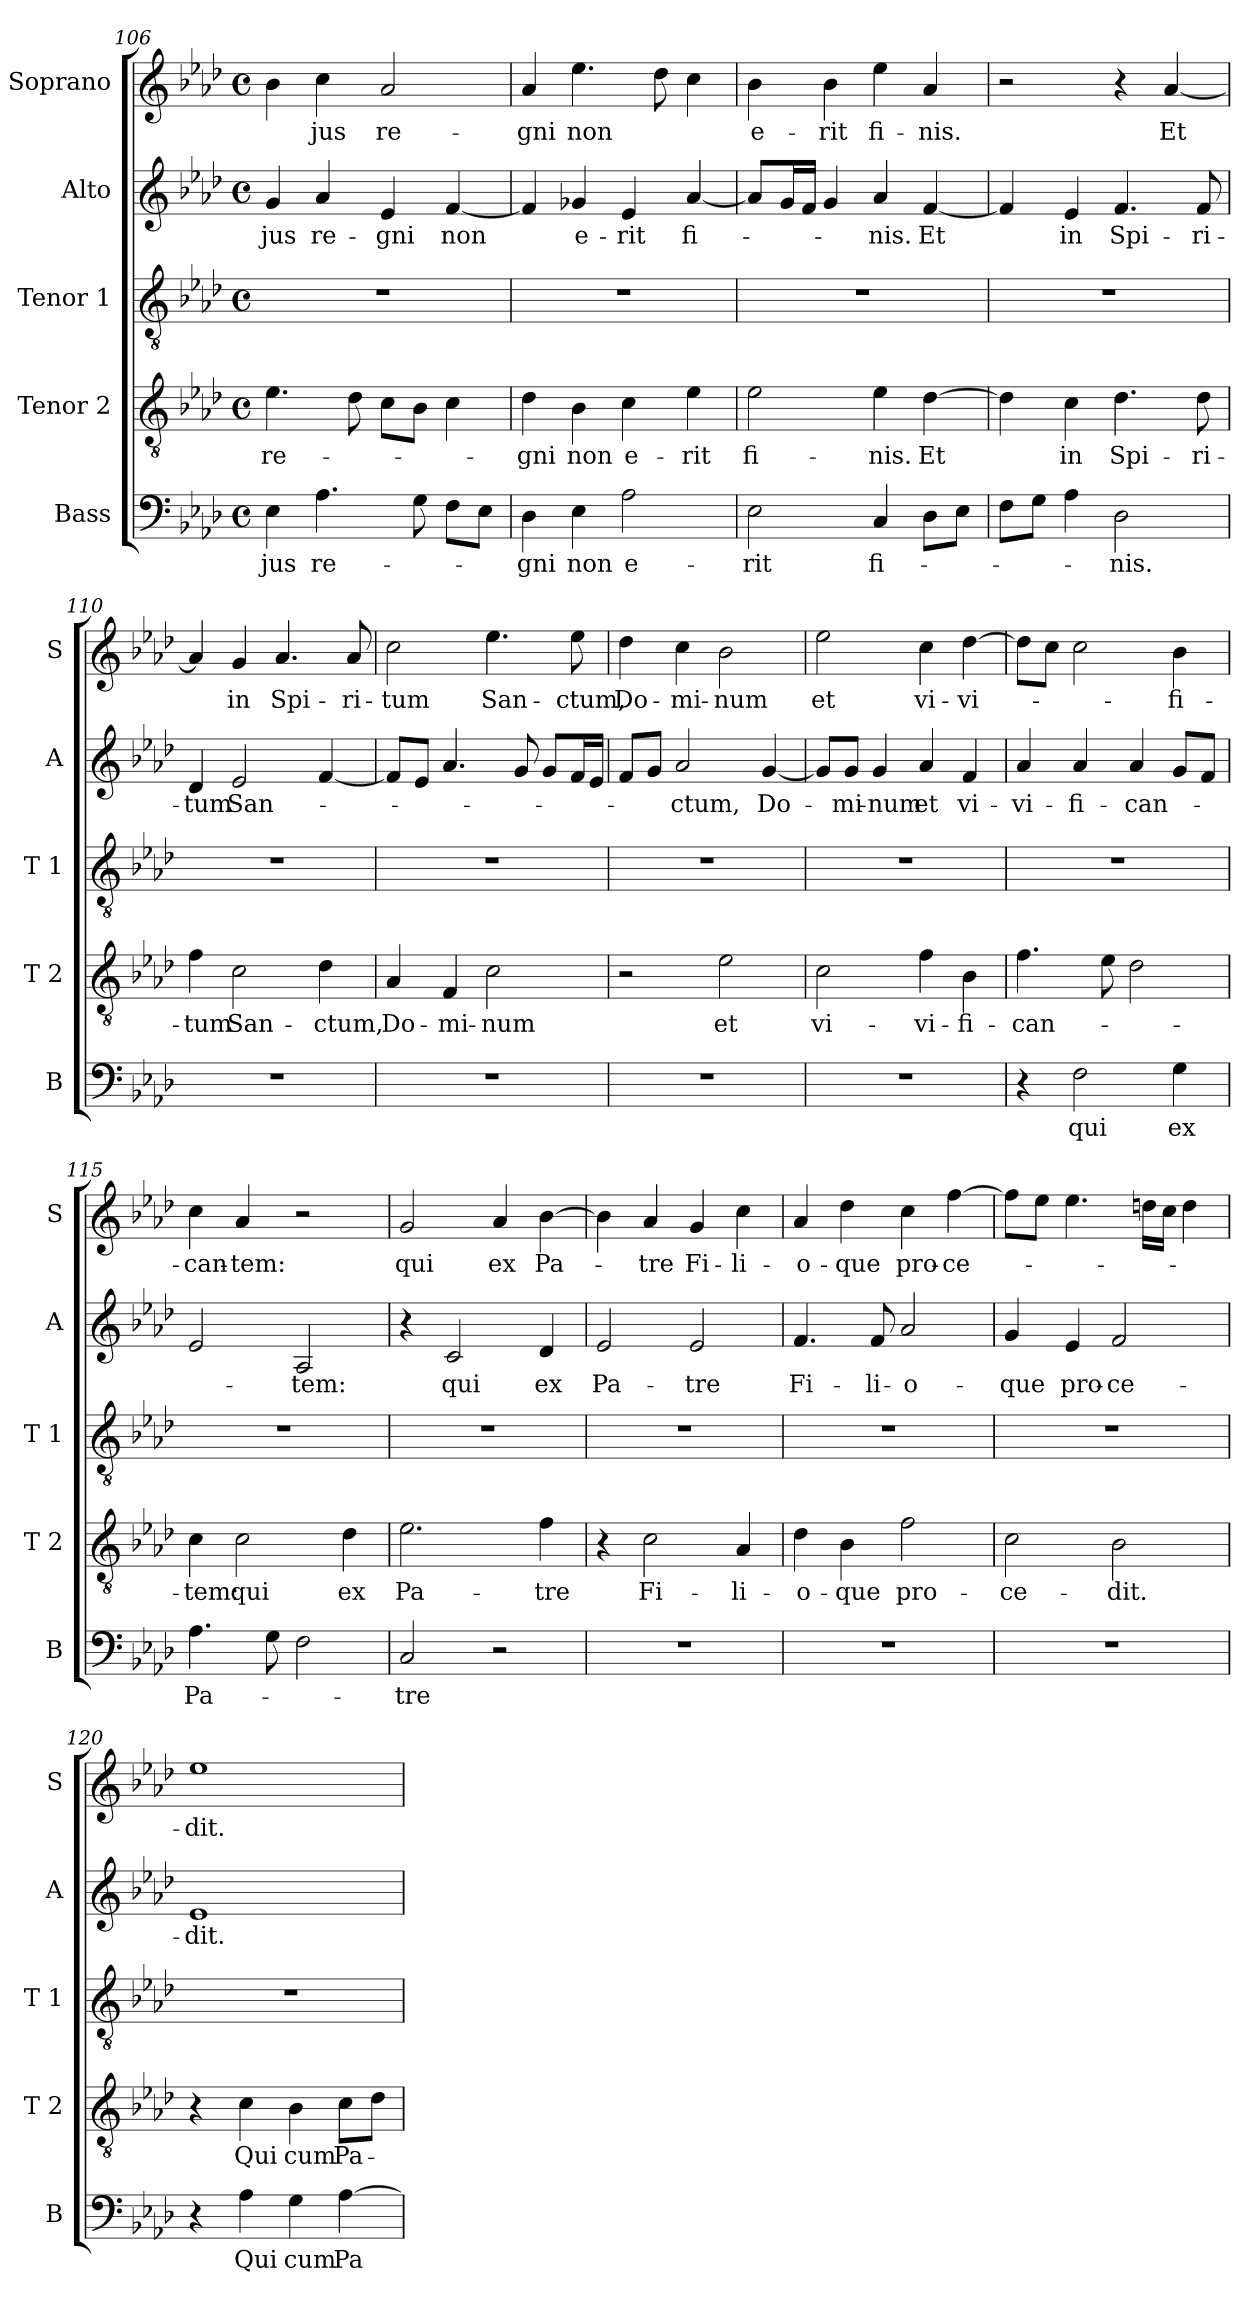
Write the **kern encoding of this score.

**kern	**text	**kern	**text	**kern	**kern	**text	**kern	**text
*part5	*part5	*part4	*part4	*part3	*part2	*part2	*part1	*part1
*staff5	*staff5	*staff4	*staff4	*staff3	*staff2	*staff2	*staff1	*staff1
*I"Bass	*	*I"Tenor 2	*	*I"Tenor 1	*I"Alto	*	*I"Soprano	*
*I'B	*	*I'T 2	*	*I'T 1	*I'A	*	*I'S	*
!!LO:LB:g=z
*clefF4	*	*clefGv2	*	*clefGv2	*clefG2	*	*clefG2	*
*k[b-e-a-d-]	*	*k[b-e-a-d-]	*	*k[b-e-a-d-]	*k[b-e-a-d-]	*	*k[b-e-a-d-]	*
*A-:	*	*A-:	*	*A-:	*A-:	*	*A-:	*
*M4/4	*	*M4/4	*	*M4/4	*M4/4	*	*M4/4	*
*met(c)	*	*met(c)	*	*met(c)	*met(c)	*	*met(c)	*
=106	=106	=106	=106	=106	=106	=106	=106	=106
4E-\	-jus	4.e-\	re-	1r	4g/	-jus	4b-\	.
4.A-\	re-	.	.	.	4a-/	re-	4cc\	-jus
.	.	8d-\	.	.	.	.	.	.
.	.	8c\L	.	.	4e-/	-gni	2a-/	re-
8G\	.	8B-\J	.	.	.	.	.	.
8F\L	.	4c\	.	.	[4f/	non	.	.
8E-\J	.	.	.	.	.	.	.	.
=107	=107	=107	=107	=107	=107	=107	=107	=107
4D-\	-gni	4d-\	-gni	1r	4f/]	.	4a-/	-gni
4E-\	non	4B-\	non	.	4g-X/	e-	4.ee-\	non
2A-\	e-	4c\	e-	.	4e-/	-rit	.	.
.	.	.	.	.	.	.	8dd-\	.
.	.	4e-\	-rit	.	[4a-/	fi-	4cc\	.
=108	=108	=108	=108	=108	=108	=108	=108	=108
2E-\	-rit	2e-\	fi-	1r	8a-/L]	.	4b-\	e-
.	.	.	.	.	16g/L	.	.	.
.	.	.	.	.	16f/JJ	.	.	.
.	.	.	.	.	4g/	.	4b-\	-rit
4C/	fi-	4e-\	-nis.	.	4a-/	-nis.	4ee-\	fi-
8D-\L	.	[4d-\	Et	.	[4f/	Et	4a-/	-nis.
8E-\J	.	.	.	.	.	.	.	.
=109	=109	=109	=109	=109	=109	=109	=109	=109
8F\L	.	4d-\]	.	1r	4f/]	.	2r	.
8G\J	.	.	.	.	.	.	.	.
4A-\	.	4c\	in	.	4e-/	in	.	.
2D-\	-nis.	4.d-\	Spi-	.	4.f/	Spi-	4r	.
.	.	.	.	.	.	.	[4a-/	Et
.	.	8d-\	-ri-	.	8f/	-ri-	.	.
=110	=110	=110	=110	=110	=110	=110	=110	=110
1r	.	4f\	-tum	1r	4d-/	-tum	4a-/]	.
.	.	2c\	San-	.	2e-/	San-	4g/	in
.	.	.	.	.	.	.	4.a-/	Spi-
.	.	4d-\	-ctum,	.	[4f/	.	.	.
.	.	.	.	.	.	.	8a-/	-ri-
!!LO:PB:g=z
=111	=111	=111	=111	=111	=111	=111	=111	=111
1r	.	4A-/	Do-	1r	8f/L]	.	2cc\	-tum
.	.	.	.	.	8e-/J	.	.	.
.	.	4F/	-mi-	.	4.a-/	.	.	.
.	.	2c\	-num	.	.	.	4.ee-\	San-
.	.	.	.	.	8g/	.	.	.
.	.	.	.	.	8g/L	.	.	.
.	.	.	.	.	16f/L	.	8ee-\	-ctum,
.	.	.	.	.	16e-/JJ	.	.	.
=112	=112	=112	=112	=112	=112	=112	=112	=112
1r	.	2r	.	1r	8f/L	.	4dd-\	Do-
.	.	.	.	.	8g/J	.	.	.
.	.	.	.	.	2a-/	-ctum,	4cc\	-mi-
.	.	2e-\	et	.	.	.	2b-\	-num
.	.	.	.	.	[4g/	Do-	.	.
=113	=113	=113	=113	=113	=113	=113	=113	=113
1r	.	2c\	vi-	1r	8g/L]	.	2ee-\	et
.	.	.	.	.	8g/J	-mi-	.	.
.	.	.	.	.	4g/	-num	.	.
.	.	4f\	-vi-	.	4a-/	et	4cc\	vi-
.	.	4B-\	-fi-	.	4f/	vi-	[4dd-\	-vi-
=114	=114	=114	=114	=114	=114	=114	=114	=114
4r	.	4.f\	-can-	1r	4a-/	-vi-	8dd-\L]	.
.	.	.	.	.	.	.	8cc\J	.
2F\	qui	.	.	.	4a-/	-fi-	2cc\	.
.	.	8e-\	.	.	.	.	.	.
.	.	2d-\	.	.	4a-/	-can-	.	.
4G\	ex	.	.	.	8g/L	.	4b-\	-fi-
.	.	.	.	.	8f/J	.	.	.
=115	=115	=115	=115	=115	=115	=115	=115	=115
4.A-\	Pa-	4c\	-tem:	1r	2e-/	.	4cc\	-can-
.	.	2c\	qui	.	.	.	4a-/	-tem:
8G\	.	.	.	.	.	.	.	.
2F\	.	.	.	.	2A-/	-tem:	2r	.
.	.	4d-\	ex	.	.	.	.	.
!!LO:LB:g=z
=116	=116	=116	=116	=116	=116	=116	=116	=116
2C/	-tre	2.e-\	Pa-	1r	4r	.	2g/	qui
.	.	.	.	.	2c/	qui	.	.
2r	.	.	.	.	.	.	4a-/	ex
.	.	4f\	-tre	.	4d-/	ex	[4b-\	Pa-
=117	=117	=117	=117	=117	=117	=117	=117	=117
1r	.	4r	.	1r	2e-/	Pa-	4b-\]	.
.	.	2c\	Fi-	.	.	.	4a-/	-tre
.	.	.	.	.	2e-/	-tre	4g/	Fi-
.	.	4A-/	-li-	.	.	.	4cc\	-li-
=118	=118	=118	=118	=118	=118	=118	=118	=118
1r	.	4d-\	-o-	1r	4.f/	Fi-	4a-/	-o-
.	.	4B-\	-que	.	.	.	4dd-\	-que
.	.	.	.	.	8f/	-li-	.	.
.	.	2f\	pro-	.	2a-/	-o-	4cc\	pro-
.	.	.	.	.	.	.	[4ff\	-ce-
=119	=119	=119	=119	=119	=119	=119	=119	=119
1r	.	2c\	-ce-	1r	4g/	-que	8ff\L]	.
.	.	.	.	.	.	.	8ee-\J	.
.	.	.	.	.	4e-/	pro-	4.ee-\	.
.	.	2B-\	-dit.	.	2f/	-ce-	.	.
.	.	.	.	.	.	.	16ddn\LL	.
.	.	.	.	.	.	.	16cc\JJ	.
.	.	.	.	.	.	.	4dd\	.
=120	=120	=120	=120	=120	=120	=120	=120	=120
4r	.	4r	.	1r	1e-	-dit.	1ee-	-dit.
4A-\	Qui	4c\	Qui	.	.	.	.	.
4G\	cum	4B-\	cum	.	.	.	.	.
[4A-\	Pa-	8c\L	Pa-	.	.	.	.	.
.	.	8d-\J	.	.	.	.	.	.
=	=	=	=	=	=	=	=	=
*-	*-	*-	*-	*-	*-	*-	*-	*-
